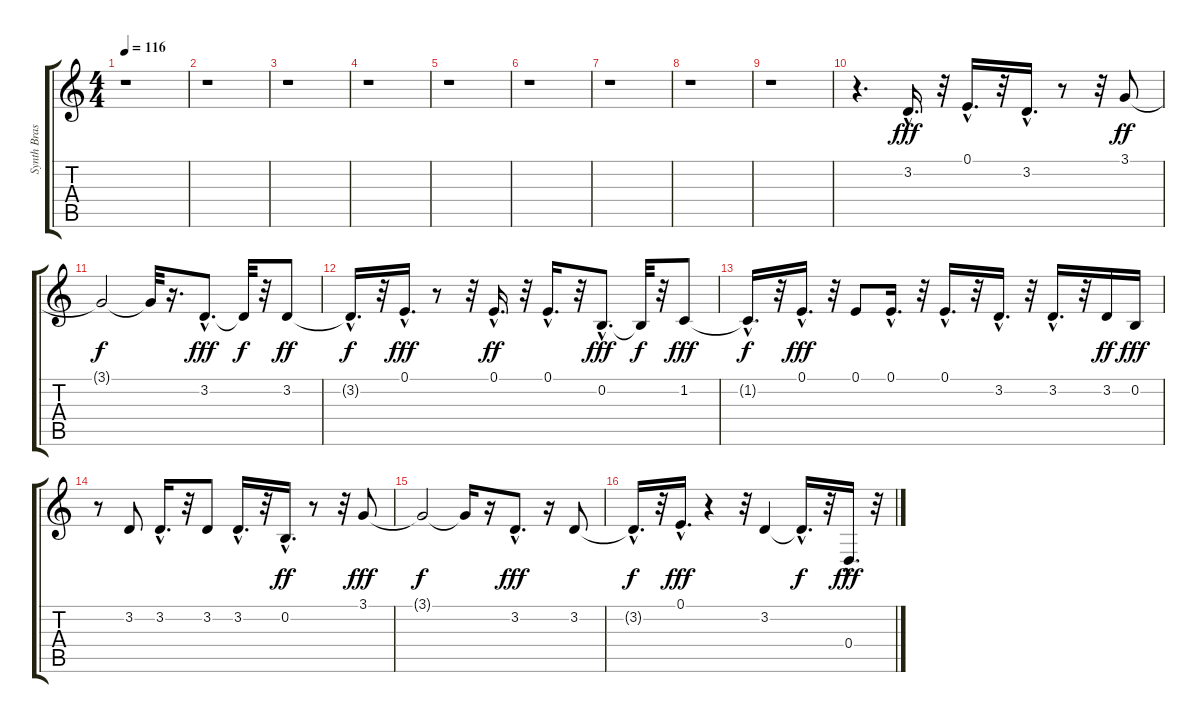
\track ("Synth Brass" "Synth Bras") {instrument synthbrass1}
\staff {score tabs}
\tuning (E4 B3 G3 D3 A2 E2) {hide}
\ts (4 4)
\tempo 116
\clef g2
\ks c
r.1{dy fff} |
r.1 |
r.1 |
r.1 |
r.1 |
r.1 |
r.1 |
r.1 |
r.1 |
r.4{d} 3.2{hac}.16{d} r.32 0.1{hac}.16{d} r.32 3.2{hac}.16{d} r.8 r.32 3.1.8{dy ff} |
3.1{t}.2{dy f} 3.1{t}.32 r.16{d} 3.2{hac}.8{d dy fff} 3.2{t}.32{dy f} r.32 3.2.8{dy ff} |
3.2{hac t}.16{d dy f} r.32 0.1{hac}.16{d dy fff} r.8 r.32 0.1{hac}.16{d dy ff} r.32 0.1{hac}.16{d} r.32 0.2{hac}.8{d dy fff} 0.2{t}.32{dy f} r.32 1.2.8{dy fff} |
1.2{hac t}.16{d dy f} r.32 0.1{hac}.16{d dy fff} r.32 0.1.8 0.1{hac}.16{d} r.32 0.1{hac}.16{d} r.32 3.2{hac}.16{d} r.32 3.2{hac}.16{d} r.32 3.2.16{dy ff} 0.2.16{dy fff} |
r.8 3.2.8 3.2{hac}.16{d} r.32 3.2.8 3.2{hac}.16{d} r.32 0.2{hac}.16{d dy ff} r.8 r.32 3.1.8{dy fff} |
3.1{t}.2{dy f} 3.1{t}.16 r.16 3.2{hac}.8{d dy fff} r.16 3.2.8 |
3.2{hac t}.16{d dy f} r.32 0.1{hac}.16{d dy fff} r.4 r.32 3.2.4 3.2{hac t}.16{d dy f} r.32 0.4{hac}.16{d dy fff} r.32
